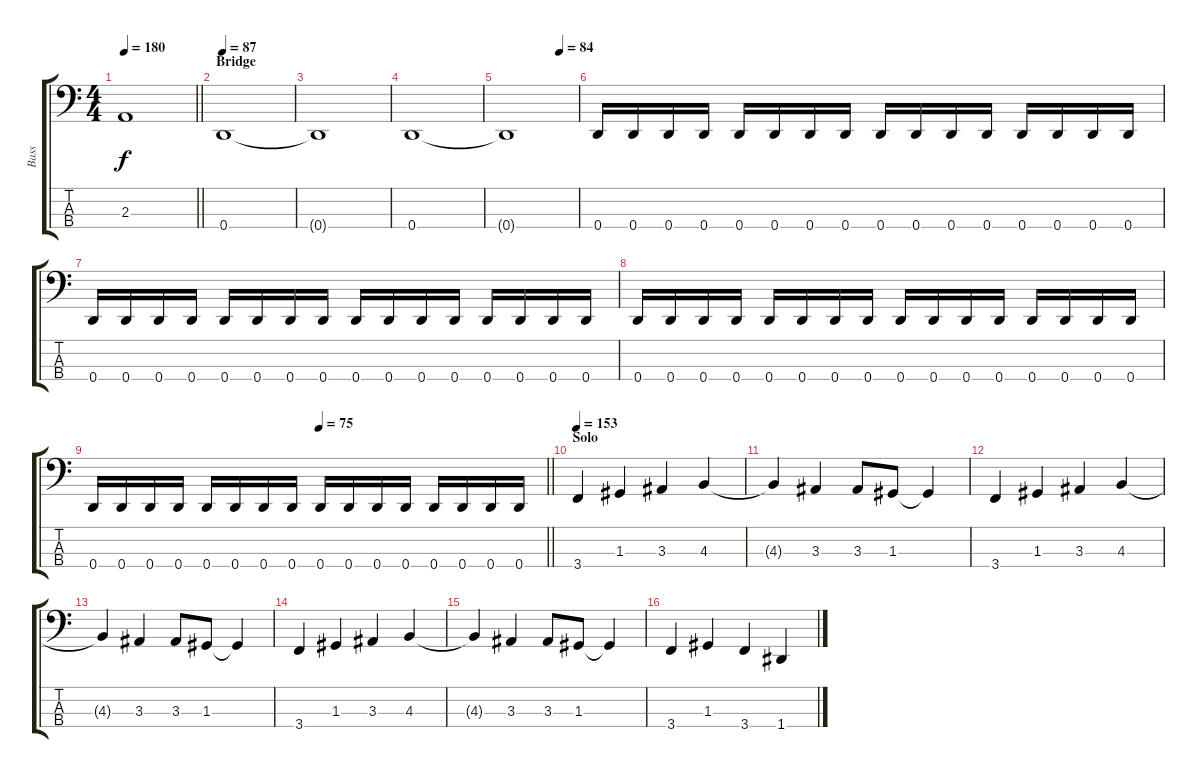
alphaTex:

\track ("Bass" "Bass") {instrument electricbasspick}
\staff {score tabs}
\tuning (F2 C2 G1 D1) {hide}
\ts (4 4)
\tempo 180
\clef f4
\barLineRight lightlight
\ks c
2.3.1{dy f} |
\section ("" "Bridge")
\tempo 87
0.4.1 |
0.4{t}.1 |
0.4.1 |
\tempo (84 0.75)
0.4{t}.1 |
0.4.16 0.4.16 0.4.16 0.4.16 0.4.16 0.4.16 0.4.16 0.4.16 0.4.16 0.4.16 0.4.16 0.4.16 0.4.16 0.4.16 0.4.16 0.4.16 |
0.4.16 0.4.16 0.4.16 0.4.16 0.4.16 0.4.16 0.4.16 0.4.16 0.4.16 0.4.16 0.4.16 0.4.16 0.4.16 0.4.16 0.4.16 0.4.16 |
0.4.16 0.4.16 0.4.16 0.4.16 0.4.16 0.4.16 0.4.16 0.4.16 0.4.16 0.4.16 0.4.16 0.4.16 0.4.16 0.4.16 0.4.16 0.4.16 |
\tempo (75 0.5)
\barLineRight lightlight
0.4.16 0.4.16 0.4.16 0.4.16 0.4.16 0.4.16 0.4.16 0.4.16 0.4.16 0.4.16 0.4.16 0.4.16 0.4.16 0.4.16 0.4.16 0.4.16 |
\section ("" "Solo")
\tempo 153
3.4.4 1.3.4 3.3.4 4.3.4 |
4.3{t}.4 3.3.4 3.3.8 1.3.8 1.3{t}.4 |
3.4.4 1.3.4 3.3.4 4.3.4 |
4.3{t}.4 3.3.4 3.3.8 1.3.8 1.3{t}.4 |
3.4.4 1.3.4 3.3.4 4.3.4 |
4.3{t}.4 3.3.4 3.3.8 1.3.8 1.3{t}.4 |
3.4.4 1.3.4 3.4.4 1.4.4
